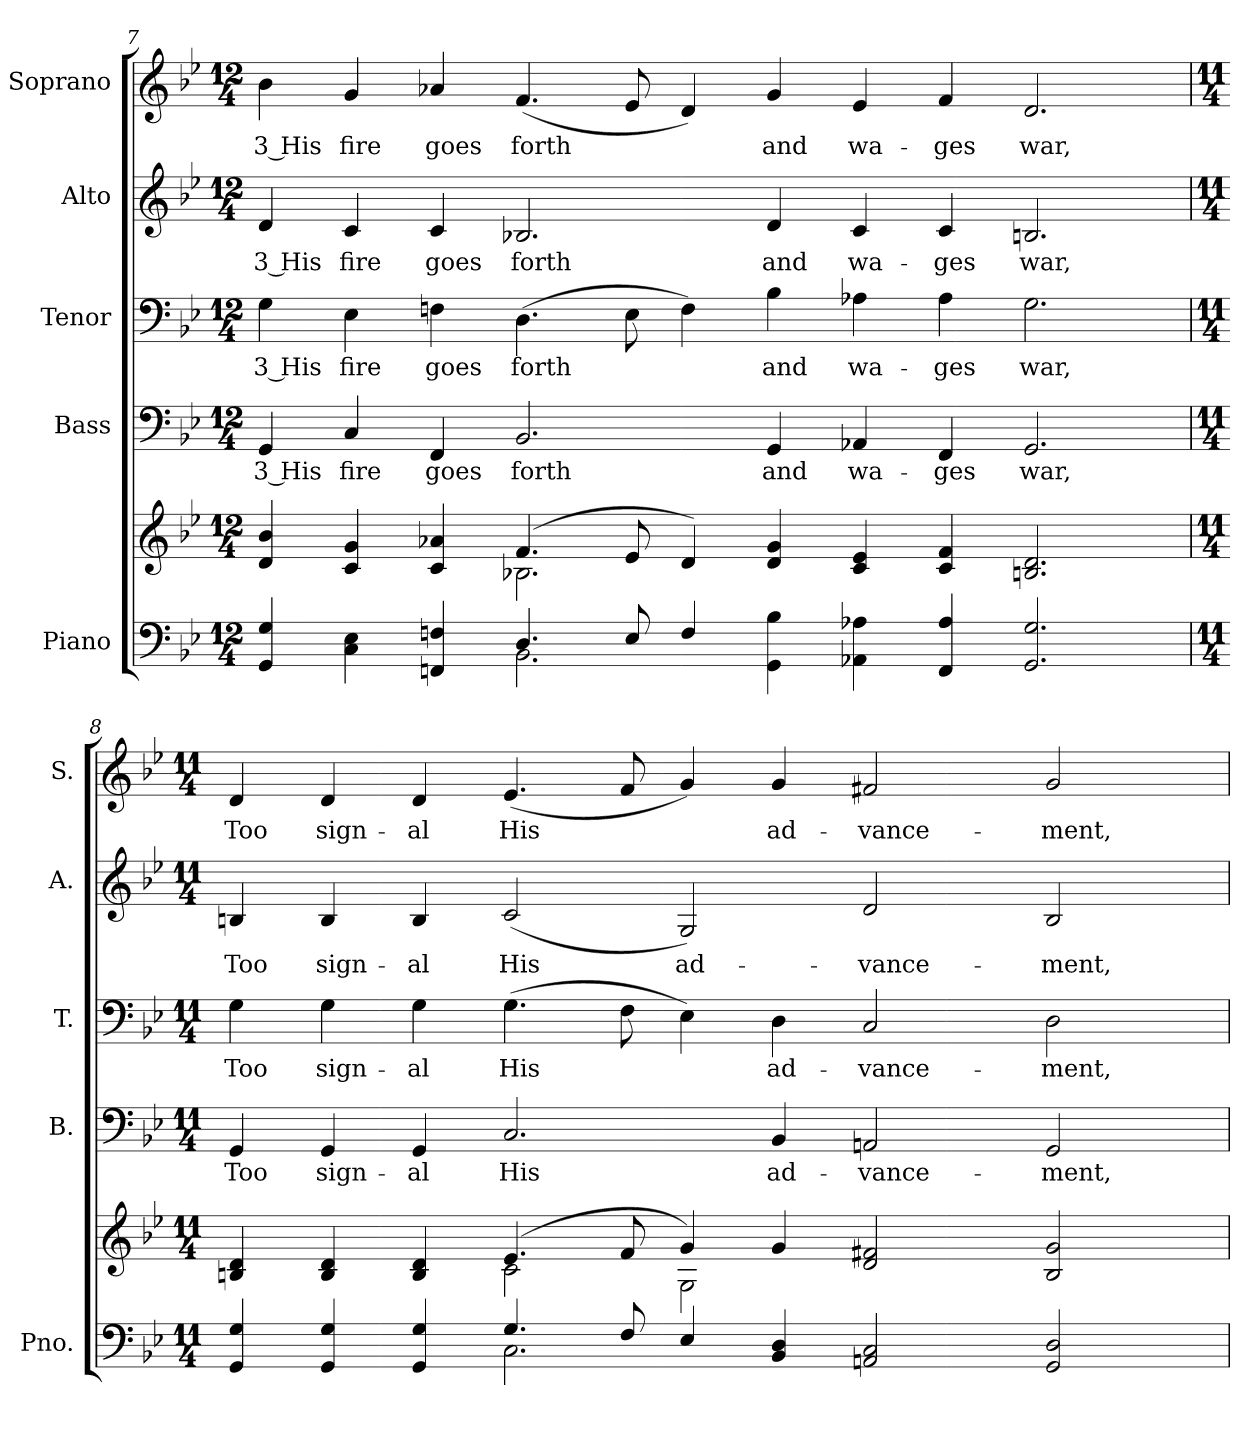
**kern	**kern	**kern	**text	**kern	**text	**kern	**text	**kern	**text
*part5	*part5	*part4	*part4	*part3	*part3	*part2	*part2	*part1	*part1
*staff6	*staff5	*staff4	*staff4	*staff3	*staff3	*staff2	*staff2	*staff1	*staff1
*I"Piano	*	*I"Bass	*	*I"Tenor	*	*I"Alto	*	*I"Soprano	*
*I'Pno.	*	*I'B.	*	*I'T.	*	*I'A.	*	*I'S.	*
!!LO:PB:g=z
*clefF4	*clefG2	*clefF4	*	*clefF4	*	*clefG2	*	*clefG2	*
*k[b-e-]	*k[b-e-]	*k[b-e-]	*	*k[b-e-]	*	*k[b-e-]	*	*k[b-e-]	*
*B-:	*B-:	*B-:	*	*B-:	*	*B-:	*	*B-:	*
*M12/4	*M12/4	*M12/4	*	*M12/4	*	*M12/4	*	*M12/4	*
=7	=7	=7	=7	=7	=7	=7	=7	=7	=7
*^	*^	*	*	*	*	*	*	*	*
!	!	!	!	!	!LO:LY:b:color=#000000	!	!	!	!	!	!
!	!	!	!	!	!	!	!LO:LY:b:color=#000000	!	!	!	!
!	!	!	!	!	!	!	!	!	!LO:LY:b:color=#000000	!	!
!	!	!	!	!	!	!	!	!	!	!	!LO:LY:b:color=#000000
4GGi/ 4Gi	2ryy	4di/ 4b-i	2ryy	4GGi/	3 His	4Gi\	3 His	4di/	3 His	4b-i\	3 His
!	!	!	!	!	!LO:LY:b:color=#000000	!	!	!	!	!	!
!	!	!	!	!	!	!	!LO:LY:b:color=#000000	!	!	!	!
!	!	!	!	!	!	!	!	!	!LO:LY:b:color=#000000	!	!
!	!	!	!	!	!	!	!	!	!	!	!LO:LY:b:color=#000000
4Ci\ 4E-i	.	4ci/ 4gi	.	4Ci/	fire	4E-i\	fire	4ci/	fire	4gi/	fire
!	!	!	!	!	!LO:LY:b:color=#000000	!	!	!	!	!	!
!	!	!	!	!	!	!	!LO:LY:b:color=#000000	!	!	!	!
!	!	!	!	!	!	!	!	!	!LO:LY:b:color=#000000	!	!
!	!	!	!	!	!	!	!	!	!	!	!LO:LY:b:color=#000000
4FFni/ 4Fni	4ryy	4ci/ 4a-Xi	4ryy	4FFi/	goes	4Fni\	goes	4ci/	goes	4a-Xi/	goes
!	!	!	!	!	!LO:LY:b:color=#000000	!	!	!	!	!	!
!	!	!	!	!	!	!	!LO:LY:b:color=#000000	!	!	!	!
!	!	!	!	!	!	!	!	!	!LO:LY:b:color=#000000	!	!
!	!	!	!	!	!	!	!	!	!	!	!LO:LY:b:color=#000000
4.Di/	2.BB-i\	(4.fi/	2.B-Xi\	2.BB-i/	forth	(4.Di\	forth	2.B-Xi/	forth	(4.fi/	forth
8E-i/	.	8e-i/	.	.	.	8E-i\	.	.	.	8e-i/	.
4Fi/	.	4di/)	.	.	.	4Fi\)	.	.	.	4di/)	.
!	!	!	!	!	!LO:LY:b:color=#000000	!	!	!	!	!	!
!	!	!	!	!	!	!	!LO:LY:b:color=#000000	!	!	!	!
!	!	!	!	!	!	!	!	!	!LO:LY:b:color=#000000	!	!
!	!	!	!	!	!	!	!	!	!	!	!LO:LY:b:color=#000000
4GGi\ 4B-i	2ryy	4di/ 4gi	2ryy	4GGi/	and	4B-i\	and	4di/	and	4gi/	and
!	!	!	!	!	!LO:LY:b:color=#000000	!	!	!	!	!	!
!	!	!	!	!	!	!	!LO:LY:b:color=#000000	!	!	!	!
!	!	!	!	!	!	!	!	!	!LO:LY:b:color=#000000	!	!
!	!	!	!	!	!	!	!	!	!	!	!LO:LY:b:color=#000000
4AA-Xi\ 4A-Xi	.	4ci/ 4e-i	.	4AA-Xi/	wa-	4A-Xi\	wa-	4ci/	wa-	4e-i/	wa-
!	!	!	!	!	!LO:LY:b:color=#000000	!	!	!	!	!	!
!	!	!	!	!	!	!	!LO:LY:b:color=#000000	!	!	!	!
!	!	!	!	!	!	!	!	!	!LO:LY:b:color=#000000	!	!
!	!	!	!	!	!	!	!	!	!	!	!LO:LY:b:color=#000000
4FFi/ 4A-i	1ryy	4ci/ 4fi	1ryy	4FFi/	-ges	4A-i\	-ges	4ci/	-ges	4fi/	-ges
!	!	!	!	!	!LO:LY:b:color=#000000	!	!	!	!	!	!
!	!	!	!	!	!	!	!LO:LY:b:color=#000000	!	!	!	!
!	!	!	!	!	!	!	!	!	!LO:LY:b:color=#000000	!	!
!	!	!	!	!	!	!	!	!	!	!	!LO:LY:b:color=#000000
2.GGi/ 2.Gi	.	2.Bni/ 2.di	.	2.GGi/	war,	2.Gi\	war,	2.Bni/	war,	2.di/	war,
=8	=8	=8	=8	=8	=8	=8	=8	=8	=8	=8	=8
*M11/4	*	*M11/4	*	*M11/4	*	*M11/4	*	*M11/4	*	*M11/4	*
!	!	!	!	!	!LO:LY:b:color=#000000	!	!	!	!	!	!
!	!	!	!	!	!	!	!LO:LY:b:color=#000000	!	!	!	!
!	!	!	!	!	!	!	!	!	!LO:LY:b:color=#000000	!	!
!	!	!	!	!	!	!	!	!	!	!	!LO:LY:b:color=#000000
4GGi/ 4Gi	2ryy	4Bni/ 4di	2ryy	4GGi/	Too	4Gi\	Too	4Bni/	Too	4di/	Too
!	!	!	!	!	!LO:LY:b:color=#000000	!	!	!	!	!	!
!	!	!	!	!	!	!	!LO:LY:b:color=#000000	!	!	!	!
!	!	!	!	!	!	!	!	!	!LO:LY:b:color=#000000	!	!
!	!	!	!	!	!	!	!	!	!	!	!LO:LY:b:color=#000000
4GGi/ 4Gi	.	4Bi/ 4di	.	4GGi/	sign-	4Gi\	sign-	4Bi/	sign-	4di/	sign-
!	!	!	!	!	!LO:LY:b:color=#000000	!	!	!	!	!	!
!	!	!	!	!	!	!	!LO:LY:b:color=#000000	!	!	!	!
!	!	!	!	!	!	!	!	!	!LO:LY:b:color=#000000	!	!
!	!	!	!	!	!	!	!	!	!	!	!LO:LY:b:color=#000000
4GGi/ 4Gi	4ryy	4Bi/ 4di	4ryy	4GGi/	-al	4Gi\	-al	4Bi/	-al	4di/	-al
!	!	!	!	!	!LO:LY:b:color=#000000	!	!	!	!	!	!
!	!	!	!	!	!	!	!LO:LY:b:color=#000000	!	!	!	!
!	!	!	!	!	!	!	!	!	!LO:LY:b:color=#000000	!	!
!	!	!	!	!	!	!	!	!	!	!	!LO:LY:b:color=#000000
4.Gi/	2.Ci\	(4.e-i/	2ci\	2.Ci/	His	(4.Gi\	His	(2ci/	His	(4.e-i/	His
8Fi/	.	8fi/	.	.	.	8Fi\	.	.	.	8fi/	.
!	!	!	!	!	!	!	!	!	!LO:LY:b:color=#000000	!	!
4E-i/	.	4gi/)	2Gi\	.	.	4E-i\)	.	2Gi/)	ad-	4gi/)	.
!	!	!	!	!	!LO:LY:b:color=#000000	!	!	!	!	!	!
!	!	!	!	!	!	!	!LO:LY:b:color=#000000	!	!	!	!
!	!	!	!	!	!	!	!	!	!	!	!LO:LY:b:color=#000000
4BB-i/ 4Di	2ryy	4gi/	.	4BB-i/	ad-	4Di\	ad-	.	.	4gi/	ad-
!	!	!	!	!	!LO:LY:b:color=#000000	!	!	!	!	!	!
!	!	!	!	!	!	!	!LO:LY:b:color=#000000	!	!	!	!
!	!	!	!	!	!	!	!	!	!LO:LY:b:color=#000000	!	!
!	!	!	!	!	!	!	!	!	!	!	!LO:LY:b:color=#000000
2AAni/ 2Ci	.	2di/ 2f#Xi	4ryy	2AAni/	-vance-	2Ci/	-vance-	2di/	-vance-	2f#Xi/	-vance-
.	2ryy	.	2ryy	.	.	.	.	.	.	.	.
!	!	!	!	!	!LO:LY:b:color=#000000	!	!	!	!	!	!
!	!	!	!	!	!	!	!LO:LY:b:color=#000000	!	!	!	!
!	!	!	!	!	!	!	!	!	!LO:LY:b:color=#000000	!	!
!	!	!	!	!	!	!	!	!	!	!	!LO:LY:b:color=#000000
2GGi/ 2Di	.	2Bi/ 2gi	.	2GGi/	-ment,	2Di\	-ment,	2Bi/	-ment,	2gi/	-ment,
.	4ryy	.	4ryy	.	.	.	.	.	.	.	.
*v	*v	*	*	*	*	*	*	*	*	*	*
*	*v	*v	*	*	*	*	*	*	*	*
=	=	=	=	=	=	=	=	=	=
*-	*-	*-	*-	*-	*-	*-	*-	*-	*-
